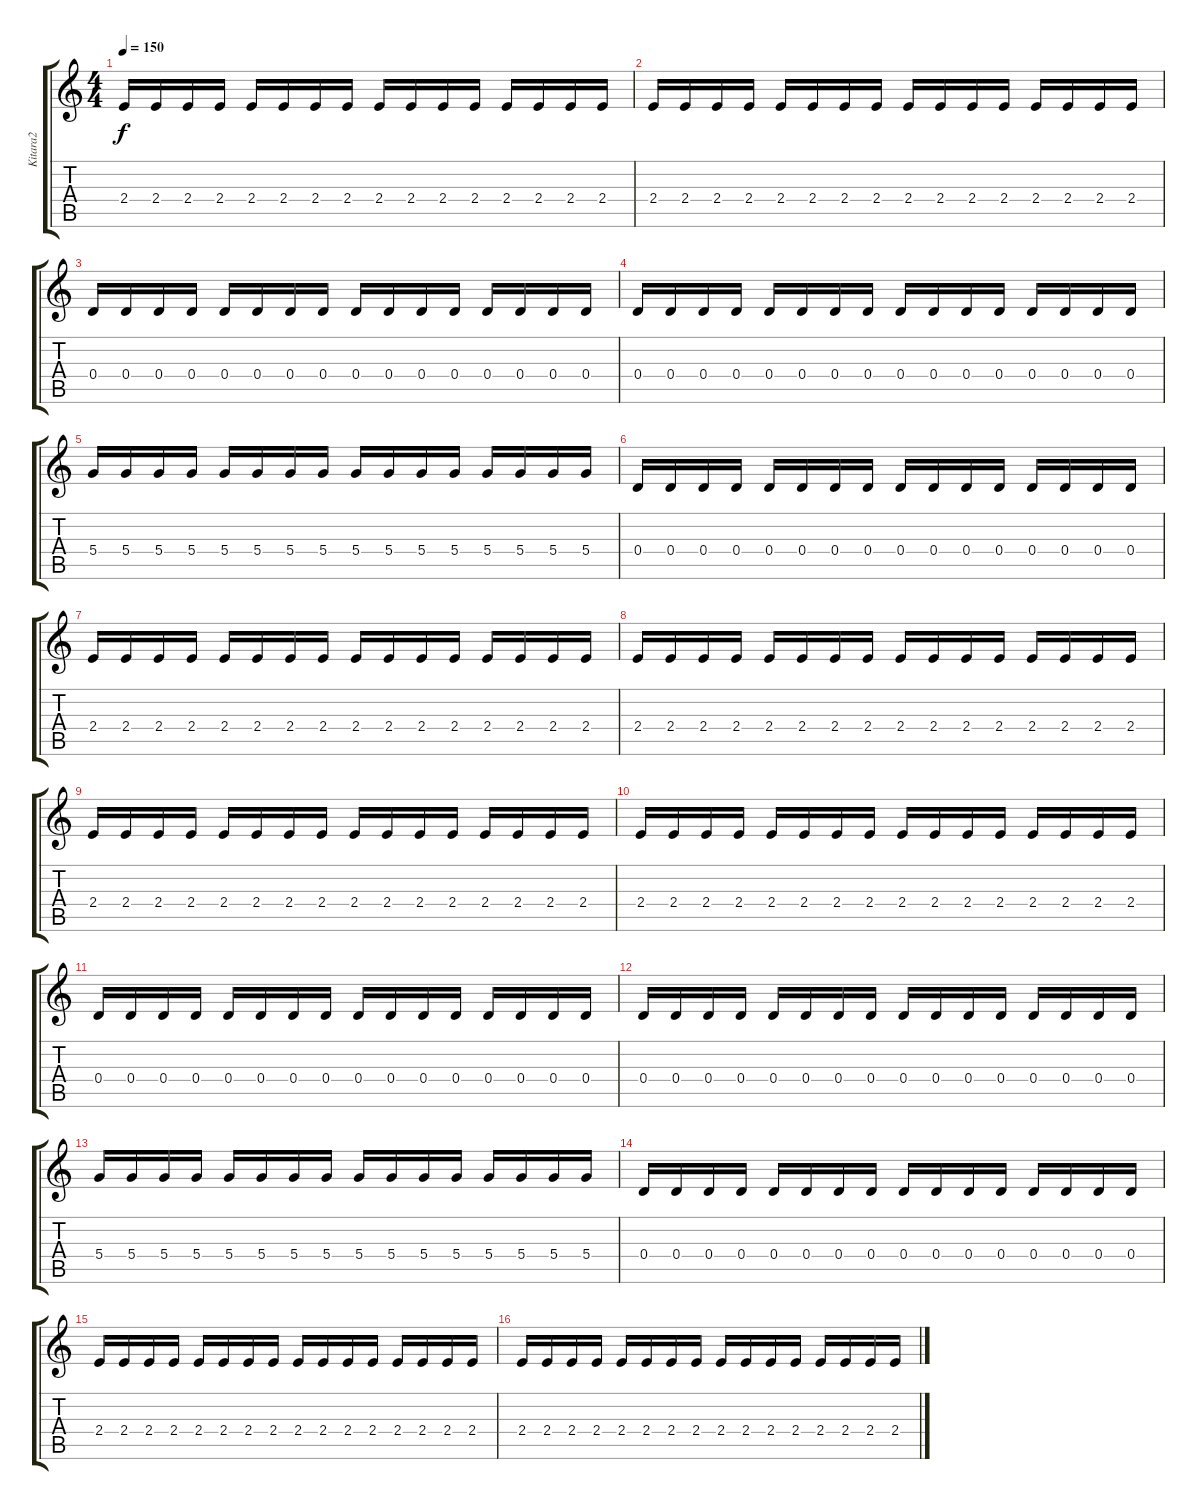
\track ("Kitara2" "Kitara2") {instrument distortionguitar}
\staff {score tabs}
\tuning (E4 B3 G3 D3 A2 E2) {hide}
\ts (4 4)
\tempo 150
\clef g2
\ks c
2.4.16{dy f volume 10} 2.4.16 2.4.16 2.4.16 2.4.16 2.4.16 2.4.16 2.4.16 2.4.16 2.4.16 2.4.16 2.4.16 2.4.16 2.4.16 2.4.16 2.4.16 |
2.4.16 2.4.16 2.4.16 2.4.16 2.4.16 2.4.16 2.4.16 2.4.16 2.4.16 2.4.16 2.4.16 2.4.16 2.4.16 2.4.16 2.4.16 2.4.16 |
0.4.16 0.4.16 0.4.16 0.4.16 0.4.16 0.4.16 0.4.16 0.4.16 0.4.16 0.4.16 0.4.16 0.4.16 0.4.16 0.4.16 0.4.16 0.4.16 |
0.4.16 0.4.16 0.4.16 0.4.16 0.4.16 0.4.16 0.4.16 0.4.16 0.4.16 0.4.16 0.4.16 0.4.16 0.4.16 0.4.16 0.4.16 0.4.16 |
5.4.16 5.4.16 5.4.16 5.4.16 5.4.16 5.4.16 5.4.16 5.4.16 5.4.16 5.4.16 5.4.16 5.4.16 5.4.16 5.4.16 5.4.16 5.4.16 |
0.4.16 0.4.16 0.4.16 0.4.16 0.4.16 0.4.16 0.4.16 0.4.16 0.4.16 0.4.16 0.4.16 0.4.16 0.4.16 0.4.16 0.4.16 0.4.16 |
2.4.16 2.4.16 2.4.16 2.4.16 2.4.16 2.4.16 2.4.16 2.4.16 2.4.16 2.4.16 2.4.16 2.4.16 2.4.16 2.4.16 2.4.16 2.4.16 |
2.4.16 2.4.16 2.4.16 2.4.16 2.4.16 2.4.16 2.4.16 2.4.16 2.4.16 2.4.16 2.4.16 2.4.16 2.4.16 2.4.16 2.4.16 2.4.16 |
2.4.16{volume 14} 2.4.16 2.4.16 2.4.16 2.4.16 2.4.16 2.4.16 2.4.16 2.4.16 2.4.16 2.4.16 2.4.16 2.4.16 2.4.16 2.4.16 2.4.16 |
2.4.16 2.4.16 2.4.16 2.4.16 2.4.16 2.4.16 2.4.16 2.4.16 2.4.16 2.4.16 2.4.16 2.4.16 2.4.16 2.4.16 2.4.16 2.4.16 |
0.4.16 0.4.16 0.4.16 0.4.16 0.4.16 0.4.16 0.4.16 0.4.16 0.4.16 0.4.16 0.4.16 0.4.16 0.4.16 0.4.16 0.4.16 0.4.16 |
0.4.16 0.4.16 0.4.16 0.4.16 0.4.16 0.4.16 0.4.16 0.4.16 0.4.16 0.4.16 0.4.16 0.4.16 0.4.16 0.4.16 0.4.16 0.4.16 |
5.4.16 5.4.16 5.4.16 5.4.16 5.4.16 5.4.16 5.4.16 5.4.16 5.4.16 5.4.16 5.4.16 5.4.16 5.4.16 5.4.16 5.4.16 5.4.16 |
0.4.16 0.4.16 0.4.16 0.4.16 0.4.16 0.4.16 0.4.16 0.4.16 0.4.16 0.4.16 0.4.16 0.4.16 0.4.16 0.4.16 0.4.16 0.4.16 |
2.4.16 2.4.16 2.4.16 2.4.16 2.4.16 2.4.16 2.4.16 2.4.16 2.4.16 2.4.16 2.4.16 2.4.16 2.4.16 2.4.16 2.4.16 2.4.16 |
2.4.16 2.4.16 2.4.16 2.4.16 2.4.16 2.4.16 2.4.16 2.4.16 2.4.16 2.4.16 2.4.16 2.4.16 2.4.16 2.4.16 2.4.16 2.4.16
